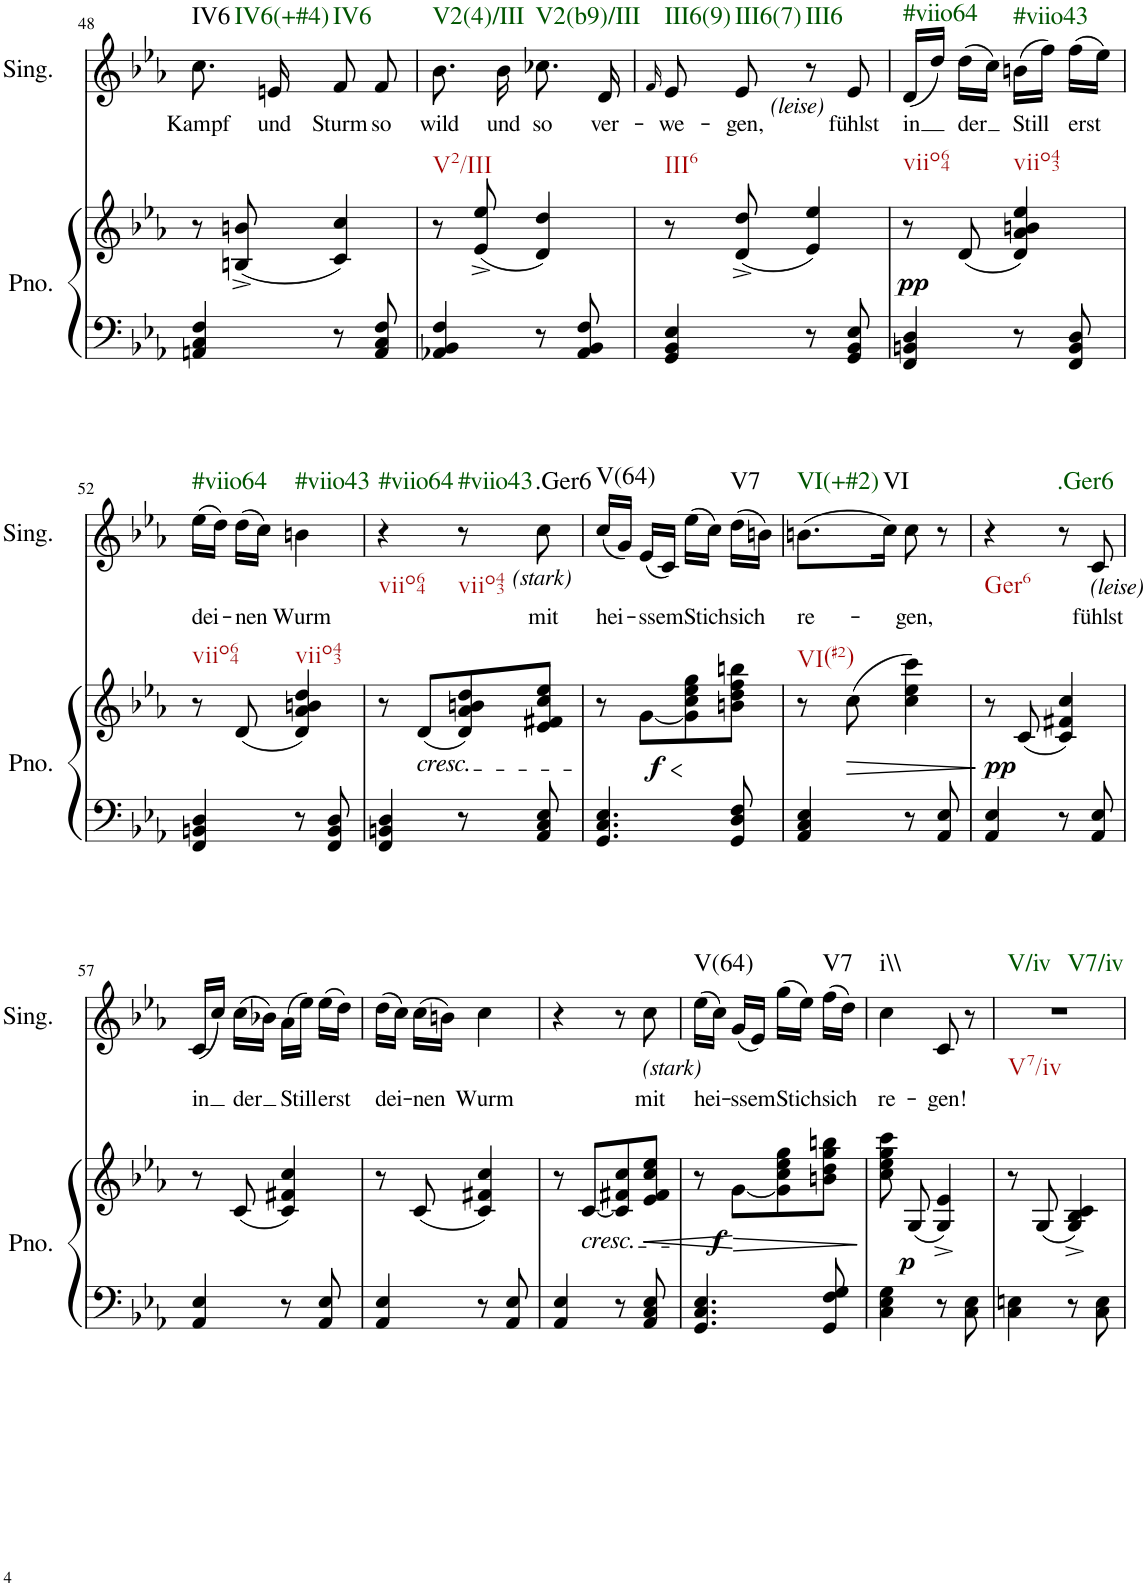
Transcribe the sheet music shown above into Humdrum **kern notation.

**kern	**kern	**dynam	**kern	**text	**harte
*part2	*part2	*part2	*part1	*part1	*part1
*staff3	*staff2	*staff2/3	*staff1	*staff1	*
*I"Pianoforte	*	*	*I"Singstimme	*	*
*I'Pno.	*	*	*I'Sing.	*	*
!!LO:PB:g=z
*clefF4	*clefG2	*	*clefG2	*	*
*k[b-e-a-]	*k[b-e-a-]	*	*k[b-e-a-]	*	*
*M2/4	*M2/4	*	*M2/4	*	*
=48	=48	=48	=48	=48	=48
!	!	!	!	!LO:LY:b	!LO:H:n=1:kt=IV6
!	!	!	!	!	!LO:H:n=2:kt=IV6(+#4)
4AAn/ 4C/ 4F/	8r	.	8.cc\	Kampf	N N
.	(8Bn/^ 8bn/^	.	.	.	.
!	!	!	!	!LO:LY:b	!
.	.	.	16en/	und	.
!	!	!	!	!LO:LY:b	!LO:H:kt=IV6
8r	4c/ 4cc/)	.	8f/	Sturm	N
!	!	!	!	!LO:LY:b	!
8AA/ 8C/ 8F/	.	.	8f/	so	.
=49	=49	=49	=49	=49	=49
!	!	!	!	!LO:LY:b	!LO:H:kt=V2(4)/III
4AA-X/ 4BB-/ 4F/	8r	.	8.b-\	wild	N
.	(8e-/^ 8ee-/^	.	.	.	.
!	!	!	!	!LO:LY:b	!
.	.	.	16b-\	und	.
!	!	!	!	!LO:LY:b	!LO:H:kt=V2(b9)/III
8r	4d/ 4dd/)	.	8.cc-X\	so	N
8AA-/ 8BB-/ 8F/	.	.	.	.	.
!	!	!	!	!LO:LY:b	!
.	.	.	16d/	ver-	.
=50	=50	=50	=50	=50	=50
.	.	.	16qf/	.	.
!	!	!	!LO:TX:b:i:t=(leise)	!	!
!	!	!	!	!LO:LY:b	!LO:H:kt=III6(9)
4GG/ 4BB-/ 4E-/	8r	.	8e-/	-we-	N
!	!	!	!	!LO:LY:b	!LO:H:kt=III6(7)
.	(8d/^ 8dd/^	.	8e-/	-gen,	N
!	!	!	!	!	!LO:H:kt=III6
8r	4e-/ 4ee-/)	.	8r	.	N
!	!	!	!	!LO:LY:b	!
8GG/ 8BB-/ 8E-/	.	.	8e-/	fühlst	.
=51	=51	=51	=51	=51	=51
!	!	!LO:DY:a=2	!	!LO:LY:b	!LO:H:kt=#viio64
4FF/ 4BBn/ 4D/	8r	pp	(16d/LL	in	N
.	.	.	16dd/JJ)	.	.
!	!	!	!	!LO:LY:b	!
.	(8d/	.	(16dd\LL	der	.
.	.	.	16cc\JJ)	.	.
!	!	!	!	!LO:LY:b	!LO:H:kt=#viio43
8r	4d/ 4a-/ 4bn/ 4ee-/)	.	(16bn\LL	Still	N
.	.	.	16ff\JJ)	.	.
!	!	!	!	!LO:LY:b	!
8FF/ 8BB/ 8D/	.	.	(16ff\LL	erst	.
.	.	.	16ee-\JJ)	.	.
!!LO:LB:g=z
=52	=52	=52	=52	=52	=52
!	!	!	!	!LO:LY:b	!LO:H:kt=#viio64
4FF/ 4BBn/ 4D/	8r	.	(16ee-\LL	dei-	N
.	.	.	16dd\JJ)	.	.
!	!	!	!	!LO:LY:b	!
.	(8d/	.	(16dd\LL	-nen	.
.	.	.	16cc\JJ)	.	.
!	!	!	!	!LO:LY:b	!LO:H:kt=#viio43
8r	4d/ 4a-/ 4bn/ 4dd/)	.	4bn\	Wurm	N
8FF/ 8BB/ 8D/	.	.	.	.	.
=53	=53	=53	=53	=53	=53
!	!	!	!	!	!LO:H:kt=#viio64
4FF/ 4BBn/ 4D/	8r	.	4r	.	N
!	!LO:TX:b:i:t=cresc.	!	!	!	!
.	(8d/L	.	.	.	.
!	!	!	!	!	!LO:H:kt=#viio43
8r	8d/ 8a-/ 8bn/ 8dd/)	.	8r	.	N
!	!	!	!LO:TX:b:i:t=(stark)	!	!
!	!	!	!	!LO:LY:b	!LO:H:kt=.Ger6
8AA-/ 8C/ 8E-/	8e-/ 8f#X/ 8cc/ 8ee-/J	.	8cc\	mit	N
=54	=54	=54	=54	=54	=54
!	!	!	!	!LO:LY:b	!LO:H:kt=V(64)
4.GG/ 4.C/ 4.E-/	8r	.	(16cc/LL	hei-	N
.	.	.	16g/JJ)	.	.
!	!	!LO:HP:b	!	!LO:LY:b	!
!	!	!LO:DY:n=1:b	!	!	!
.	[<8g\L	< f	(16e-/LL	-ssem	.
.	.	.	16c/JJ)	.	.
!	!	!	!	!LO:LY:b	!
.	8g\] 8cc\ 8ee-\ 8gg\	.	(16ee-\LL	Stich	.
.	.	.	16cc\JJ)	.	.
!	!	!	!	!LO:LY:b	!LO:H:kt=V7
8GG/ 8D/ 8F/	8bn\ 8dd\ 8ff\ 8bbn\J	.	(16dd\LL	sich	N
.	.	.	16bn\JJ)	.	.
.	.	[	.	.	.
=55	=55	=55	=55	=55	=55
!	!	!	!	!LO:LY:b	!LO:H:kt=VI(+#2)
4AA-/ 4C/ 4E-/	8r	.	(8.bn\L	re-	N
!	!	!LO:HP:b	!	!	!
.	(8cc\	>	.	.	.
!	!	!	!	!	!LO:H:kt=VI
.	.	.	16cc\Jk)	.	N
!	!	!	!	!LO:LY:b	!
8r	4cc\ 4ee-\ 4ccc\)	.	8cc\	-gen,	.
8AA-/ 8E-/	.	.	8r	.	.
.	.	]	.	.	.
=56	=56	=56	=56	=56	=56
!	!	!LO:DY:b	!	!	!LO:H:kt=Ger6
4AA-/ 4E-/	8r	pp	4r	.	N
.	(8c/	.	.	.	.
!	!	!	!	!	!LO:H:kt=.Ger6
8r	4c/ 4f#X/ 4cc/)	.	8r	.	N
!	!	!	!LO:TX:b:i:t=(leise)	!	!
!	!	!	!	!LO:LY:b	!
8AA-/ 8E-/	.	.	8c/	fühlst	.
!!LO:LB:g=z
=57	=57	=57	=57	=57	=57
!	!	!	!	!LO:LY:b	!
4AA-/ 4E-/	8r	.	(16c/LL	in	.
.	.	.	16cc/JJ)	.	.
!	!	!	!	!LO:LY:b	!
.	(8c/	.	(16cc\LL	der	.
.	.	.	16b-X\JJ)	.	.
!	!	!	!	!LO:LY:b	!
8r	4c/ 4f#X/ 4cc/)	.	(16a-\LL	Still	.
.	.	.	16ee-\JJ)	.	.
!	!	!	!	!LO:LY:b	!
8AA-/ 8E-/	.	.	(16ee-\LL	erst	.
.	.	.	16dd\JJ)	.	.
=58	=58	=58	=58	=58	=58
!	!	!	!	!LO:LY:b	!
4AA-/ 4E-/	8r	.	(16dd\LL	dei-	.
.	.	.	16cc\JJ)	.	.
!	!	!	!	!LO:LY:b	!
.	(8c/	.	(16cc\LL	-nen	.
.	.	.	16bn\JJ)	.	.
!	!	!	!	!LO:LY:b	!
8r	4c/ 4f#X/ 4cc/)	.	4cc\	Wurm	.
8AA-/ 8E-/	.	.	.	.	.
=59	=59	=59	=59	=59	=59
4AA-/ 4E-/	8r	.	4r	.	.
!	!LO:TX:b:i:t=cresc.	!	!	!	!
.	[8c/L	.	.	.	.
8r	8c/] 8f#X/ 8cc/	.	8r	.	.
!	!	!	!LO:TX:b:i:t=(stark)	!	!
!	!	!LO:HP:b	!	!LO:LY:b	!
8AA-/ 8C/ 8E-/	8e-/ 8f#/ 8cc/ 8ee-/J	<	8cc\	mit	.
.	.	[	.	.	.
=60	=60	=60	=60	=60	=60
!	!	!	!	!LO:LY:b	!LO:H:kt=V(64)
4.GG/ 4.C/ 4.E-/	8r	.	(16ee-\LL	hei-	N
.	.	.	16cc\JJ)	.	.
!	!	!LO:HP:b	!	!LO:LY:b	!
!	!	!LO:DY:n=1:b	!	!	!
.	[<8g\L	> f	(16g/LL	ssem	.
.	.	.	16e-/JJ)	.	.
!	!	!	!	!LO:LY:b	!
.	8g\] 8cc\ 8ee-\ 8gg\	]	(16gg\LL	Stich	.
.	.	.	16ee-\JJ)	.	.
!	!	!	!	!LO:LY:b	!LO:H:kt=V7
8GG/ 8F/ 8G/	8bn\ 8dd\ 8gg\ 8bbn\J	.	(16ff\LL	sich	N
.	.	.	16dd\JJ)	.	.
=61	=61	=61	=61	=61	=61
!	!	!	!	!LO:LY:b	!LO:H:kt=i\\
4C\ 4E-\ 4G\	8cc\ 8ee-\ 8gg\ 8ccc\	.	4cc\	re-	N
.	(8G/	.	.	.	.
!	!	!LO:DY:a=2	!	!LO:LY:b	!
8r	4G/^ 4e-/^)	p	8c/	-gen!	.
8C\ 8E-\	.	.	8r	.	.
=62	=62	=62	=62	=62	=62
!	!	!	!	!	!LO:H:n=1:kt=V/iv
!	!	!	!	!	!LO:H:n=2:kt=V7/iv
4C\ 4En\	8r	.	2r	.	N N
.	(8G/	.	.	.	.
8r	4G/^ 4B-/^ 4c/^)	.	.	.	.
8C\ 8E\	.	.	.	.	.
=	=	=	=	=	=
*-	*-	*-	*-	*-	*-
